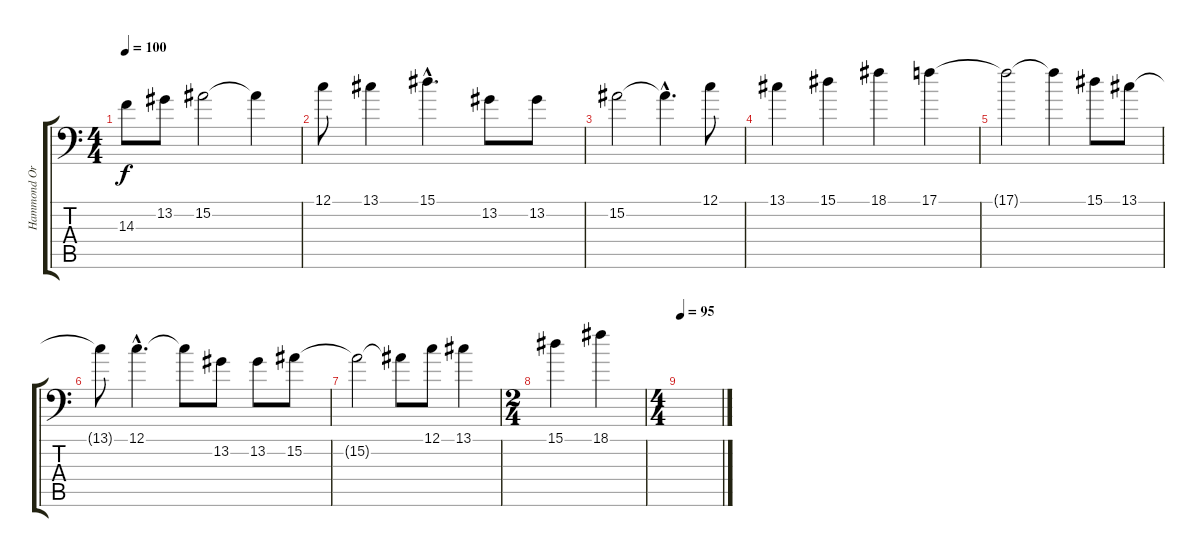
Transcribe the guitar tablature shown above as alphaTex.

\track ("Hammond Organ (Jesper)" "Hammond Or") {instrument drawbarorgan}
\staff {score tabs}
\tuning (C4 G3 Eb3 Bb2 F2 Bb1) {hide}
\ts (4 4)
\tempo 100
\clef f4
\ks c
14.3.8{dy f instrument drawbarorgan} 13.2.8 15.2.2 15.2{t}.4 |
12.1.8 13.1.4 15.1{hac}.4{d} 13.2.8 13.2.8 |
15.2.2 15.2{hac t}.4{d} 12.1.8 |
13.1.4 15.1.4 18.1.4 17.1.4 |
17.1{t}.2 17.1{t}.4 15.1.8 13.1.8 |
13.1{t}.8 12.1{hac}.4{d} 12.1{t}.8 13.2.8 13.2.8 15.2.8 |
15.2{t}.2 15.2{t}.8 12.1.8 13.1.4 |
\ts (2 4)
15.1.4 18.1.4 |
\ts (4 4)
\tempo 95
